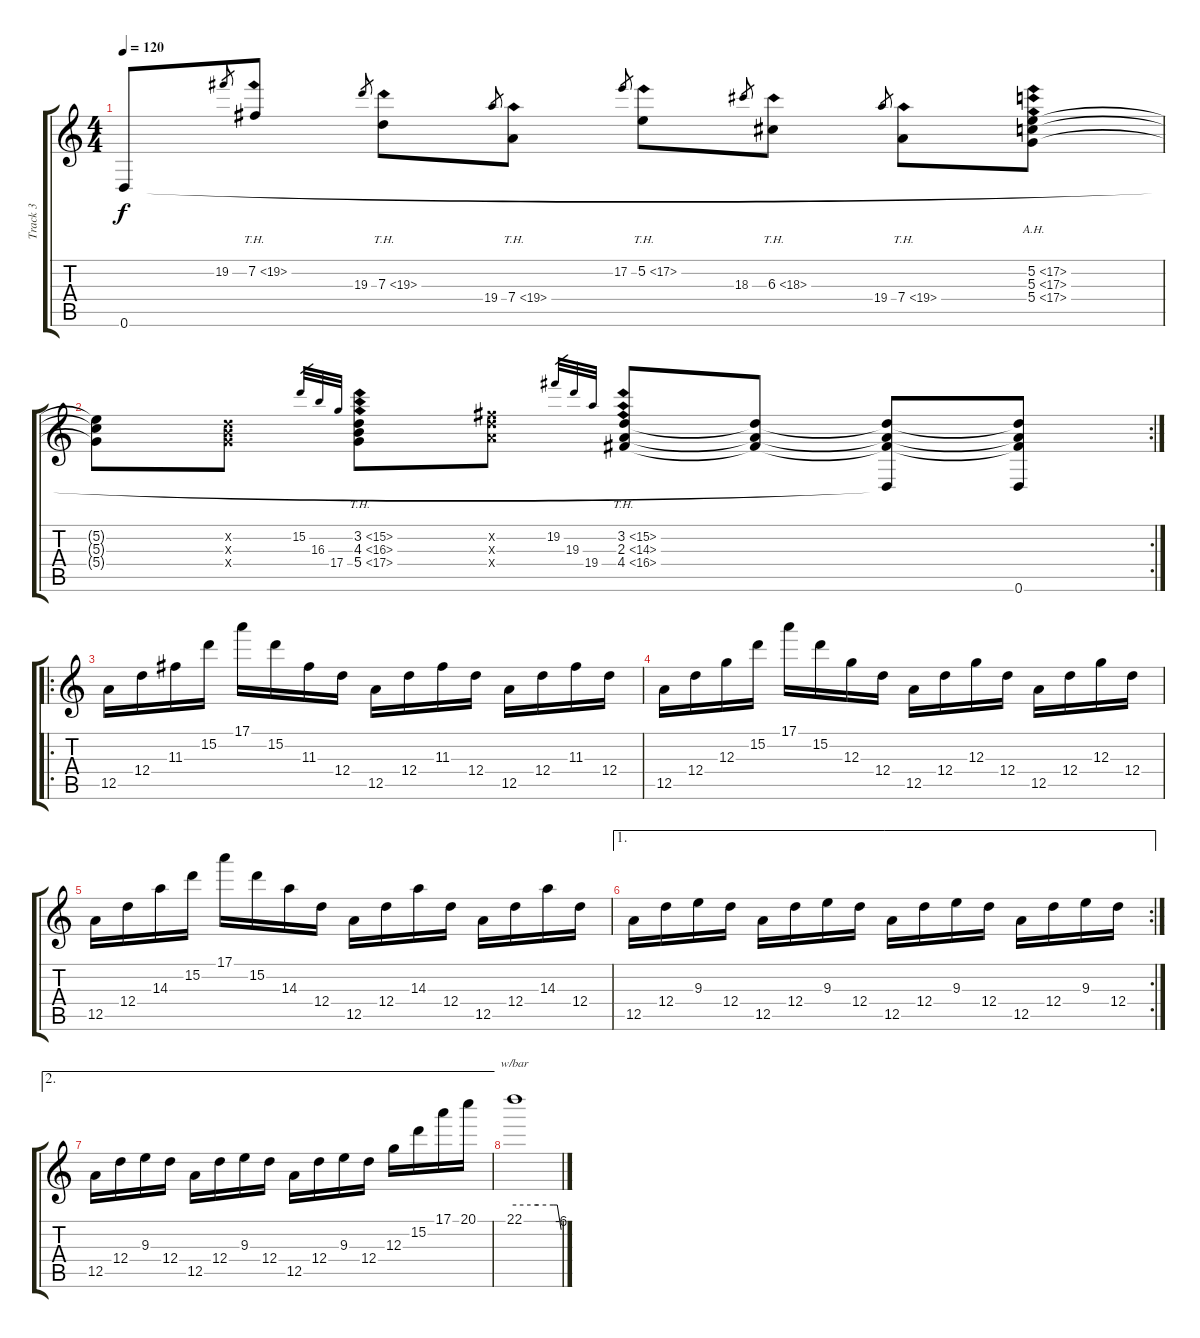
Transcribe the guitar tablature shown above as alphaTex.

\track ("Track 3" "Track 3") {instrument distortionguitar}
\staff {score tabs}
\tuning (E4 B3 G3 D3 A2 D2) {hide}
\ts (4 4)
\tempo 120
\clef g2
\ks c
0.6.8{dy f} 19.2.8{gr} 7.2{th 12}.8 19.3.8{gr} 7.3{th 12}.8 19.4.8{gr} 7.4{th 12}.8 17.2.8{gr} 5.2{th 12}.8 18.3.8{gr} 6.3{th 12}.8 19.4.8{gr} 7.4{th 12}.8 (5.2{ah 12} 5.3{ah 12} 5.4{ah 12}).8 |
\rc 2
(5.2{t} 5.3{t} 5.4{t}).8 (3.2{x} 4.3{x} 5.4{x}).8 15.2.32{gr} 16.3.32{gr} 17.4.32{gr} (3.2{th 12} 4.3{th 12} 5.4{th 12}).8 (7.2{x} 7.3{x} 7.4{x}).8 19.2.32{gr} 19.3.32{gr} 19.4.32{gr} (3.2{th 12} 2.3{th 12} 4.4{th 12}).8 (3.2{t} 2.3{t} 4.4{t}).8 (3.2{t} 2.3{t} 4.4{t} 0.6{t}).8 (3.2{t} 2.3{t} 4.4{t} 0.6).8 |
\ro
12.5.16 12.4.16 11.3.16 15.2.16 17.1.16 15.2.16 11.3.16 12.4.16 12.5.16 12.4.16 11.3.16 12.4.16 12.5.16 12.4.16 11.3.16 12.4.16 |
12.5.16 12.4.16 12.3.16 15.2.16 17.1.16 15.2.16 12.3.16 12.4.16 12.5.16 12.4.16 12.3.16 12.4.16 12.5.16 12.4.16 12.3.16 12.4.16 |
12.5.16 12.4.16 14.3.16 15.2.16 17.1.16 15.2.16 14.3.16 12.4.16 12.5.16 12.4.16 14.3.16 12.4.16 12.5.16 12.4.16 14.3.16 12.4.16 |
\ae 1
\rc 2
12.5.16 12.4.16 9.3.16 12.4.16 12.5.16 12.4.16 9.3.16 12.4.16 12.5.16 12.4.16 9.3.16 12.4.16 12.5.16 12.4.16 9.3.16 12.4.16 |
\ae 2
12.5.16 12.4.16 9.3.16 12.4.16 12.5.16 12.4.16 9.3.16 12.4.16 12.5.16 12.4.16 9.3.16 12.4.16 12.3.16 15.2.16 17.1.16 20.1.16 |
22.1.1{tbe (custom default 0 0 30 0 50 0 55 0 60 -24)}
